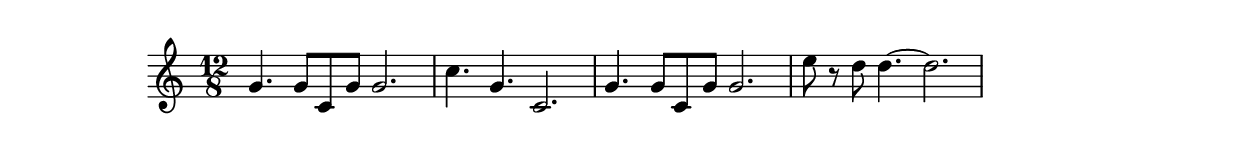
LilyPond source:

\relative c' {
  \time 12/8
  g'4. g8 c, g' g2. |
  c4. g c,2. |
  g'4. g8 c, g' g2. |
  e'8 r d d4.~ d2. |
}
